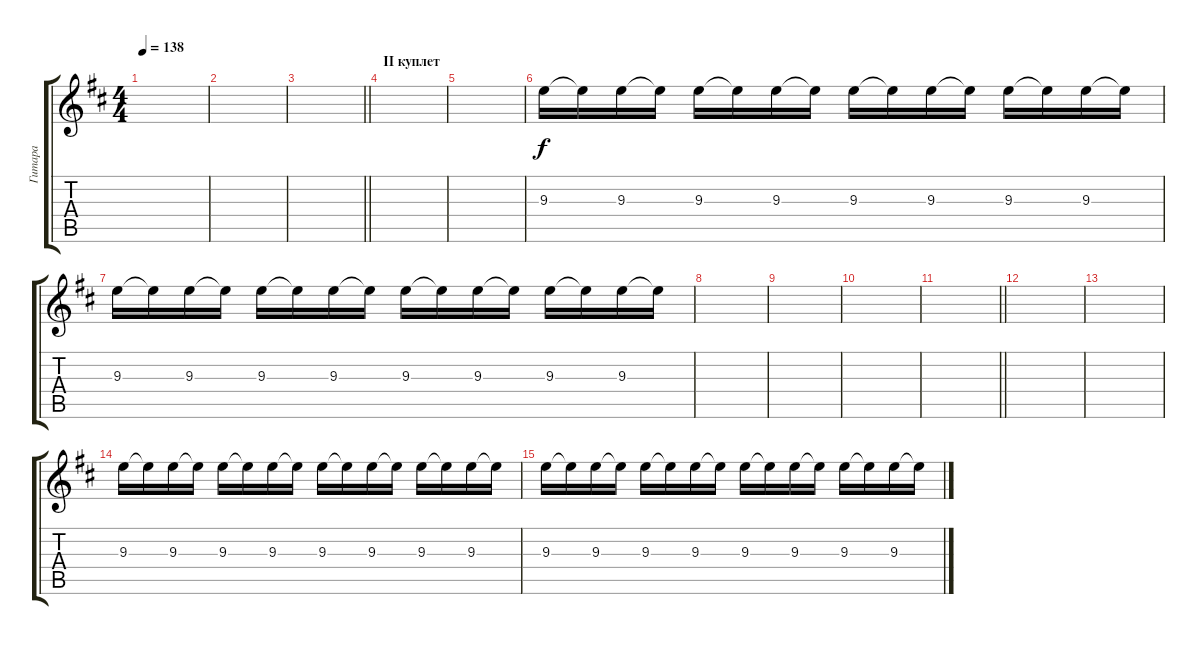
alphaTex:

\track ("Гитара" "Гитара") {instrument acousticguitarsteel}
\staff {score tabs}
\tuning (E4 B3 G3 D3 A2 E2) {hide}
\ts (4 4)
\tempo 138
\clef g2
\ks bminor
|
|
\barLineRight lightlight
|
\section ("" "II куплет")
|
|
9.3.16{volume 9} 9.3{t}.16 9.3.16 9.3{t}.16 9.3.16 9.3{t}.16 9.3.16 9.3{t}.16 9.3.16 9.3{t}.16 9.3.16 9.3{t}.16 9.3.16 9.3{t}.16 9.3.16 9.3{t}.16 |
9.3.16 9.3{t}.16 9.3.16 9.3{t}.16 9.3.16 9.3{t}.16 9.3.16 9.3{t}.16 9.3.16 9.3{t}.16 9.3.16 9.3{t}.16 9.3.16 9.3{t}.16 9.3.16 9.3{t}.16 |
|
|
|
\barLineRight lightlight
|
|
|
9.3.16{volume 9} 9.3{t}.16 9.3.16 9.3{t}.16 9.3.16 9.3{t}.16 9.3.16 9.3{t}.16 9.3.16 9.3{t}.16 9.3.16 9.3{t}.16 9.3.16 9.3{t}.16 9.3.16 9.3{t}.16 |
9.3.16 9.3{t}.16 9.3.16 9.3{t}.16 9.3.16 9.3{t}.16 9.3.16 9.3{t}.16 9.3.16 9.3{t}.16 9.3.16 9.3{t}.16 9.3.16 9.3{t}.16 9.3.16 9.3{t}.16
